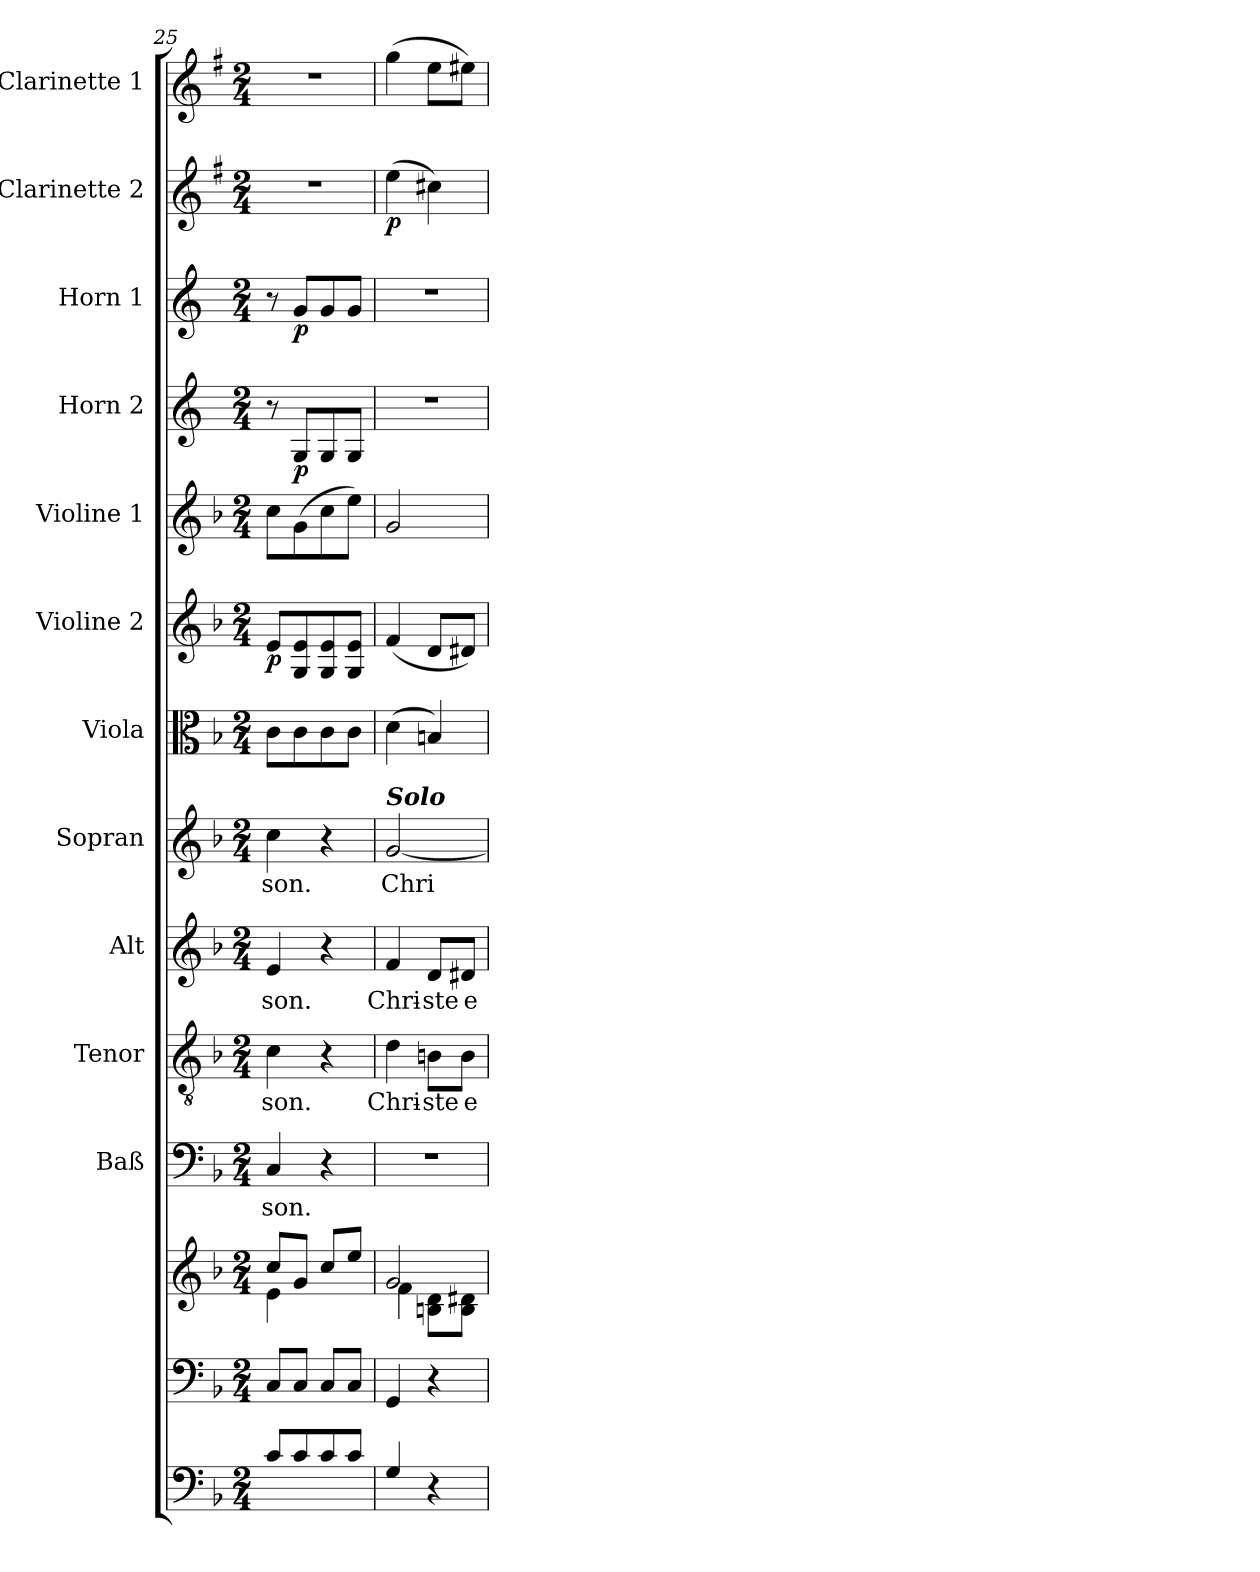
**kern	**kern	**kern	**kern	**text	**kern	**text	**kern	**text	**kern	**text	**kern	**kern	**dynam	**kern	**kern	**dynam	**kern	**dynam	**kern	**dynam	**kern
*part13	*part12	*part12	*part11	*part11	*part10	*part10	*part9	*part9	*part8	*part8	*part7	*part6	*part6	*part5	*part4	*part4	*part3	*part3	*part2	*part2	*part1
*staff14	*staff13	*staff12	*staff11	*staff11	*staff10	*staff10	*staff9	*staff9	*staff8	*staff8	*staff7	*staff6	*staff6	*staff5	*staff4	*staff4	*staff3	*staff3	*staff2	*staff2	*staff1
*	*	*	*I"Baß	*	*I"Tenor	*	*I"Alt	*	*I"Sopran	*	*I"Viola	*I"Violine 2	*	*I"Violine 1	*I"Horn 2	*	*I"Horn 1	*	*I"Clarinette 2	*	*I"Clarinette 1
*	*	*	*I'Baß	*	*I'Ten	*	*I'Alt	*	*I'Sop	*	*I'Vla.	*I'Vln. 2	*	*I'Vln. 1	*I'Hrn. 2	*	*I'Hrn. 1	*	*	*	*
*clefF4	*clefF4	*clefG2	*clefF4	*	*clefGv2	*	*clefG2	*	*clefG2	*	*clefC3	*clefG2	*	*clefG2	*clefG2	*	*clefG2	*	*clefG2	*	*clefG2
*ITrd7c12	*	*	*	*	*	*	*	*	*	*	*	*	*	*	*ITrd4c7	*	*ITrd4c7	*	*ITrd1c2	*	*ITrd1c2
*k[b-]	*k[b-]	*k[b-]	*k[b-]	*	*k[b-]	*	*k[b-]	*	*k[b-]	*	*k[b-]	*k[b-]	*	*k[b-]	*k[b-]	*	*k[b-]	*	*k[b-]	*	*k[b-]
*F:	*F:	*F:	*F:	*	*F:	*	*F:	*	*F:	*	*F:	*F:	*	*F:	*F:	*	*F:	*	*F:	*	*F:
*M2/4	*M2/4	*M2/4	*M2/4	*	*M2/4	*	*M2/4	*	*M2/4	*	*M2/4	*M2/4	*	*M2/4	*M2/4	*	*M2/4	*	*M2/4	*	*M2/4
=25	=25	=25	=25	=25	=25	=25	=25	=25	=25	=25	=25	=25	=25	=25	=25	=25	=25	=25	=25	=25	=25
*	*	*^	*	*	*	*	*	*	*	*	*	*	*	*	*	*	*	*	*	*	*
!	!	!	!	!	!LO:LY:b	!	!LO:LY:b	!	!LO:LY:b	!	!LO:LY:b	!	!	!LO:DY:b	!	!	!	!	!	!	!	!
8C/L	8C/L	8cc/L	4e\	4C/	-son.	4c\	-son.	4e/	-son.	4cc\	-son.	8c\L	8e/L	p	8cc\L	8r	.	8r	.	2r	.	2r
!	!	!	!	!	!	!	!	!	!	!	!	!	!	!	!	!	!LO:DY:b	!	!LO:DY:b	!	!	!
8C/	8C/J	8g/J	.	.	.	.	.	.	.	.	.	8c\	8G/ 8e/	.	(>8g\	8C/L	p	8c/L	p	.	.	.
8C/	8C/L	8cc/L	4ryy	4r	.	4r	.	4r	.	4r	.	8c\	8G/ 8e/	.	8cc\	8C/	.	8c/	.	.	.	.
8C/J	8C/J	8ee/J	.	.	.	.	.	.	.	.	.	8c\J	8G/ 8e/J	.	8ee\J)	8C/J	.	8c/J	.	.	.	.
!!LO:PB:g=z
=26	=26	=26	=26	=26	=26	=26	=26	=26	=26	=26	=26	=26	=26	=26	=26	=26	=26	=26	=26	=26	=26	=26
!	!	!	!	!	!	!	!	!	!	!LO:TX:a:Bi:t=Solo	!	!	!	!	!	!	!	!	!	!	!	!
!	!	!	!	!	!	!	!LO:LY:b	!	!LO:LY:b	!	!LO:LY:b	!	!	!	!	!	!	!	!	!	!LO:DY:b	!
4GG/	4GG/	2g/	4f\	2r	.	4d\	Chri-	4f/	Chri-	[2g/	Chri-	(>4d\	(<4f/	.	2g/	2r	.	2r	.	(>4dd\	p	(>4ff\
!	!	!	!	!	!	!	!LO:LY:b	!	!LO:LY:b	!	!	!	!	!	!	!	!	!	!	!	!	!
4r	4r	.	8Bn\ 8d\L	.	.	8Bn\L	-ste	8d/L	-ste	.	.	4Bn/)	8d/L	.	.	.	.	.	.	4bn\)	.	8dd\L
!	!	!	!	!	!	!	!LO:LY:b	!	!LO:LY:b	!	!	!	!	!	!	!	!	!	!	!	!	!
.	.	.	8B\ 8d#X\J	.	.	8B\J	e-	8d#X/J	e-	.	.	.	8d#X/J)	.	.	.	.	.	.	.	.	8dd#X\J)
*	*	*v	*v	*	*	*	*	*	*	*	*	*	*	*	*	*	*	*	*	*	*	*
=	=	=	=	=	=	=	=	=	=	=	=	=	=	=	=	=	=	=	=	=	=
*-	*-	*-	*-	*-	*-	*-	*-	*-	*-	*-	*-	*-	*-	*-	*-	*-	*-	*-	*-	*-	*-
